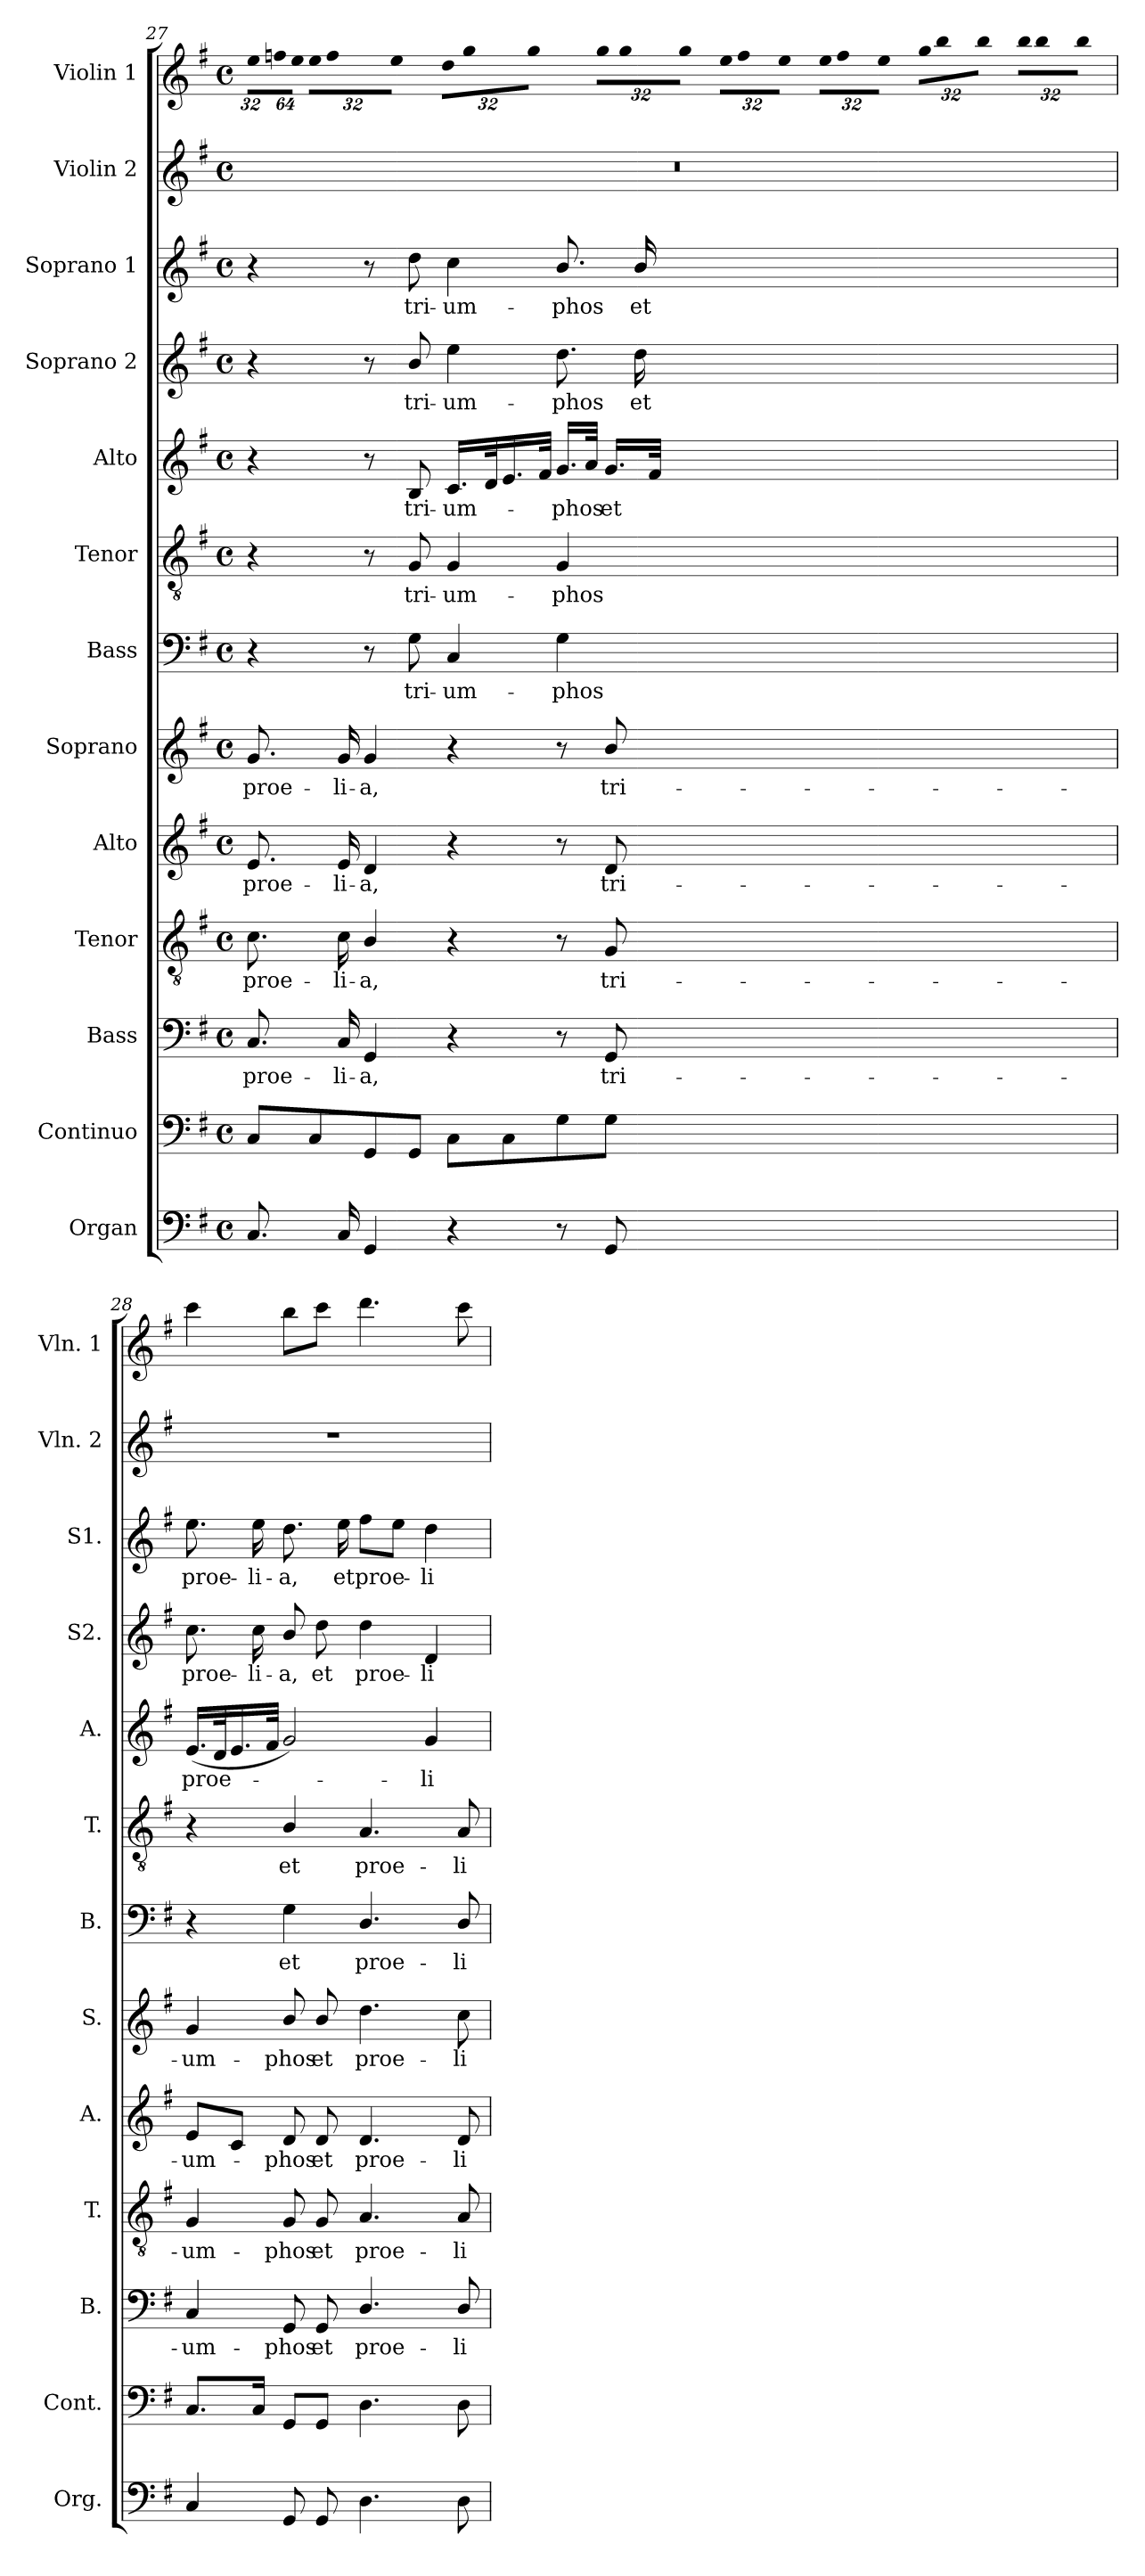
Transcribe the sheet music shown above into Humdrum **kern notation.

**kern	**kern	**kern	**text	**kern	**text	**kern	**text	**kern	**text	**kern	**text	**kern	**text	**kern	**text	**kern	**text	**kern	**text	**kern	**kern
*part13	*part12	*part11	*part11	*part10	*part10	*part9	*part9	*part8	*part8	*part7	*part7	*part6	*part6	*part5	*part5	*part4	*part4	*part3	*part3	*part2	*part1
*staff13	*staff12	*staff11	*staff11	*staff10	*staff10	*staff9	*staff9	*staff8	*staff8	*staff7	*staff7	*staff6	*staff6	*staff5	*staff5	*staff4	*staff4	*staff3	*staff3	*staff2	*staff1
*I"Organ	*I"Continuo	*I"Bass	*	*I"Tenor	*	*I"Alto	*	*I"Soprano	*	*I"Bass	*	*I"Tenor	*	*I"Alto	*	*I"Soprano 2	*	*I"Soprano 1	*	*I"Violin 2	*I"Violin 1
*I'Org.	*I'Cont.	*I'B.	*	*I'T.	*	*I'A.	*	*I'S.	*	*I'B.	*	*I'T.	*	*I'A.	*	*I'S2.	*	*I'S1.	*	*I'Vln. 2	*I'Vln. 1
*clefF4	*clefF4	*clefF4	*	*clefGv2	*	*clefG2	*	*clefG2	*	*clefF4	*	*clefGv2	*	*clefG2	*	*clefG2	*	*clefG2	*	*clefG2	*clefG2
*	*	*	*	*ITrd7c12	*	*	*	*	*	*	*	*ITrd7c12	*	*	*	*	*	*	*	*	*
*k[f#]	*k[f#]	*k[f#]	*	*k[f#]	*	*k[f#]	*	*k[f#]	*	*k[f#]	*	*k[f#]	*	*k[f#]	*	*k[f#]	*	*k[f#]	*	*k[f#]	*k[f#]
*G:	*G:	*G:	*	*G:	*	*G:	*	*G:	*	*G:	*	*G:	*	*G:	*	*G:	*	*G:	*	*G:	*G:
*M4/4	*M4/4	*M4/4	*	*M4/4	*	*M4/4	*	*M4/4	*	*M4/4	*	*M4/4	*	*M4/4	*	*M4/4	*	*M4/4	*	*M4/4	*M4/4
*met(c)	*met(c)	*met(c)	*	*met(c)	*	*met(c)	*	*met(c)	*	*met(c)	*	*met(c)	*	*met(c)	*	*met(c)	*	*met(c)	*	*met(c)	*met(c)
=27	=27	=27	=27	=27	=27	=27	=27	=27	=27	=27	=27	=27	=27	=27	=27	=27	=27	=27	=27	=27	=27
!	!	!	!LO:LY:b:color=#000000	!	!	!	!	!	!	!	!	!	!	!	!	!	!	!	!	!	!
!	!	!	!	!	!LO:LY:b:color=#000000	!	!	!	!	!	!	!	!	!	!	!	!	!	!	!	!
!	!	!	!	!	!	!	!LO:LY:b:color=#000000	!	!	!	!	!	!	!	!	!	!	!	!	!	!
!	!	!	!	!	!	!	!	!	!LO:LY:b:color=#000000	!	!	!	!	!	!	!	!	!	!	!	!
*	*	*	*	*	*	*	*	*	*	*	*	*	*	*	*	*	*	*	*	*	*Xbrackettup
!	!	!	!	!	!	!	!	!	!	!	!	!	!	!	!	!	!	!	!	!	!LO:N:vis=16
8.Ci/	8Ci/L	8.Ci/	proe-	8.Ci\	proe-	8.ei/	proe-	8.gi/	proe-	4r	.	4r	.	4r	.	4r	.	4r	.	1r	512%21eei\LL
!	!	!	!	!	!	!	!	!	!	!	!	!	!	!	!	!	!	!	!	!	!LO:N:vis=16
.	.	.	.	.	.	.	.	.	.	.	.	.	.	.	.	.	.	.	.	.	1024%43ffni\
!	!	!	!	!	!	!	!	!	!	!	!	!	!	!	!	!	!	!	!	!	!LO:N:vis=16
.	.	.	.	.	.	.	.	.	.	.	.	.	.	.	.	.	.	.	.	.	1024%43eei\JJ
!	!	!	!	!	!	!	!	!	!	!	!	!	!	!	!	!	!	!	!	!	!LO:N:vis=16
.	8Ci/	.	.	.	.	.	.	.	.	.	.	.	.	.	.	.	.	.	.	.	512%21eei\LL
!	!	!	!	!	!	!	!	!	!	!	!	!	!	!	!	!	!	!	!	!	!LO:N:vis=16
.	.	.	.	.	.	.	.	.	.	.	.	.	.	.	.	.	.	.	.	.	1024%43ffi\
!	!	!	!LO:LY:b:color=#000000	!	!	!	!	!	!	!	!	!	!	!	!	!	!	!	!	!	!
!	!	!	!	!	!LO:LY:b:color=#000000	!	!	!	!	!	!	!	!	!	!	!	!	!	!	!	!
!	!	!	!	!	!	!	!LO:LY:b:color=#000000	!	!	!	!	!	!	!	!	!	!	!	!	!	!
!	!	!	!	!	!	!	!	!	!LO:LY:b:color=#000000	!	!	!	!	!	!	!	!	!	!	!	!
16Ci/	.	16Ci/	-li-	16Ci\	-li-	16ei/	-li-	16gi/	-li-	.	.	.	.	.	.	.	.	.	.	.	.
!	!	!	!	!	!	!	!	!	!	!	!	!	!	!	!	!	!	!	!	!	!LO:N:vis=16
.	.	.	.	.	.	.	.	.	.	.	.	.	.	.	.	.	.	.	.	.	1024%43eei\JJ
!	!	!	!LO:LY:b:color=#000000	!	!	!	!	!	!	!	!	!	!	!	!	!	!	!	!	!	!
!	!	!	!	!	!LO:LY:b:color=#000000	!	!	!	!	!	!	!	!	!	!	!	!	!	!	!	!
!	!	!	!	!	!	!	!LO:LY:b:color=#000000	!	!	!	!	!	!	!	!	!	!	!	!	!	!
!	!	!	!	!	!	!	!	!	!LO:LY:b:color=#000000	!	!	!	!	!	!	!	!	!	!	!	!LO:N:vis=16
4GGi/	8GGi/	4GGi/	-a,	4BBi/	-a,	4di/	-a,	4gi/	-a,	8r	.	8r	.	8r	.	8r	.	8r	.	.	512%21ddi\LL
!	!	!	!	!	!	!	!	!	!	!	!	!	!	!	!	!	!	!	!	!	!LO:N:vis=16
.	.	.	.	.	.	.	.	.	.	.	.	.	.	.	.	.	.	.	.	.	1024%43ggi\
!	!	!	!	!	!	!	!	!	!	!	!	!	!	!	!	!	!	!	!	!	!LO:N:vis=16
.	.	.	.	.	.	.	.	.	.	.	.	.	.	.	.	.	.	.	.	.	1024%43ggi\JJ
!	!	!	!	!	!	!	!	!	!	!	!LO:LY:b:color=#000000	!	!	!	!	!	!	!	!	!	!
!	!	!	!	!	!	!	!	!	!	!	!	!	!LO:LY:b:color=#000000	!	!	!	!	!	!	!	!
!	!	!	!	!	!	!	!	!	!	!	!	!	!	!	!LO:LY:b:color=#000000	!	!	!	!	!	!
!	!	!	!	!	!	!	!	!	!	!	!	!	!	!	!	!	!LO:LY:b:color=#000000	!	!	!	!
!	!	!	!	!	!	!	!	!	!	!	!	!	!	!	!	!	!	!	!LO:LY:b:color=#000000	!	!LO:N:vis=16
.	8GGi/J	.	.	.	.	.	.	.	.	8Gi\	tri-	8GGi/	tri-	8Bi/	tri-	8bi/	tri-	8ddi\	tri-	.	512%21ggi\LL
!	!	!	!	!	!	!	!	!	!	!	!	!	!	!	!	!	!	!	!	!	!LO:N:vis=16
.	.	.	.	.	.	.	.	.	.	.	.	.	.	.	.	.	.	.	.	.	1024%43ggi\
!	!	!	!	!	!	!	!	!	!	!	!	!	!	!	!	!	!	!	!	!	!LO:N:vis=16
.	.	.	.	.	.	.	.	.	.	.	.	.	.	.	.	.	.	.	.	.	1024%43ggi\JJ
!	!	!	!	!	!	!	!	!	!	!	!LO:LY:b:color=#000000	!	!	!	!	!	!	!	!	!	!
!	!	!	!	!	!	!	!	!	!	!	!	!	!LO:LY:b:color=#000000	!	!	!	!	!	!	!	!
!	!	!	!	!	!	!	!	!	!	!	!	!	!	!	!LO:LY:b:color=#000000	!	!	!	!	!	!
!	!	!	!	!	!	!	!	!	!	!	!	!	!	!	!	!	!LO:LY:b:color=#000000	!	!	!	!
!	!	!	!	!	!	!	!	!	!	!	!	!	!	!	!	!	!	!	!LO:LY:b:color=#000000	!	!LO:N:vis=16
4r	8Ci\L	4r	.	4r	.	4r	.	4r	.	4Ci/	-um-	4GGi/	-um-	16.ci/LL	-um-	4eei\	-um-	4cci\	-um-	.	512%21eei\LL
!	!	!	!	!	!	!	!	!	!	!	!	!	!	!	!	!	!	!	!	!	!LO:N:vis=16
.	.	.	.	.	.	.	.	.	.	.	.	.	.	.	.	.	.	.	.	.	1024%43ffi\
!	!	!	!	!	!	!	!	!	!	!	!	!	!	!	!	!	!	!	!	!	!LO:N:vis=16
.	.	.	.	.	.	.	.	.	.	.	.	.	.	.	.	.	.	.	.	.	1024%43eei\JJ
.	.	.	.	.	.	.	.	.	.	.	.	.	.	32di/k	.	.	.	.	.	.	.
!	!	!	!	!	!	!	!	!	!	!	!	!	!	!	!	!	!	!	!	!	!LO:N:vis=16
.	8Ci\	.	.	.	.	.	.	.	.	.	.	.	.	16.ei/	.	.	.	.	.	.	512%21eei\LL
!	!	!	!	!	!	!	!	!	!	!	!	!	!	!	!	!	!	!	!	!	!LO:N:vis=16
.	.	.	.	.	.	.	.	.	.	.	.	.	.	.	.	.	.	.	.	.	1024%43ffi\
!	!	!	!	!	!	!	!	!	!	!	!	!	!	!	!	!	!	!	!	!	!LO:N:vis=16
.	.	.	.	.	.	.	.	.	.	.	.	.	.	.	.	.	.	.	.	.	1024%43eei\JJ
.	.	.	.	.	.	.	.	.	.	.	.	.	.	32f#i/JJk	.	.	.	.	.	.	.
!	!	!	!	!	!	!	!	!	!	!	!LO:LY:b:color=#000000	!	!	!	!	!	!	!	!	!	!
!	!	!	!	!	!	!	!	!	!	!	!	!	!LO:LY:b:color=#000000	!	!	!	!	!	!	!	!
!	!	!	!	!	!	!	!	!	!	!	!	!	!	!	!LO:LY:b:color=#000000	!	!	!	!	!	!
!	!	!	!	!	!	!	!	!	!	!	!	!	!	!	!	!	!LO:LY:b:color=#000000	!	!	!	!
!	!	!	!	!	!	!	!	!	!	!	!	!	!	!	!	!	!	!	!LO:LY:b:color=#000000	!	!LO:N:vis=16
8r	8Gi\	8r	.	8r	.	8r	.	8r	.	4Gi\	-phos	4GGi/	-phos	16.gi/LL	-phos	8.ddi\	-phos	8.bi/	-phos	.	512%21ggi\LL
!	!	!	!	!	!	!	!	!	!	!	!	!	!	!	!	!	!	!	!	!	!LO:N:vis=16
.	.	.	.	.	.	.	.	.	.	.	.	.	.	.	.	.	.	.	.	.	1024%43bbi\
!	!	!	!	!	!	!	!	!	!	!	!	!	!	!	!	!	!	!	!	!	!LO:N:vis=16
.	.	.	.	.	.	.	.	.	.	.	.	.	.	.	.	.	.	.	.	.	1024%43bbi\JJ
.	.	.	.	.	.	.	.	.	.	.	.	.	.	32ai/JJk	.	.	.	.	.	.	.
!	!	!	!LO:LY:b:color=#000000	!	!	!	!	!	!	!	!	!	!	!	!	!	!	!	!	!	!
!	!	!	!	!	!LO:LY:b:color=#000000	!	!	!	!	!	!	!	!	!	!	!	!	!	!	!	!
!	!	!	!	!	!	!	!LO:LY:b:color=#000000	!	!	!	!	!	!	!	!	!	!	!	!	!	!
!	!	!	!	!	!	!	!	!	!LO:LY:b:color=#000000	!	!	!	!	!	!	!	!	!	!	!	!
!	!	!	!	!	!	!	!	!	!	!	!	!	!	!	!LO:LY:b:color=#000000	!	!	!	!	!	!LO:N:vis=16
8GGi/	8Gi\J	8GGi/	tri-	8GGi/	tri-	8di/	tri-	8bi/	tri-	.	.	.	.	16.gi/LL	et	.	.	.	.	.	512%21bbi\LL
!	!	!	!	!	!	!	!	!	!	!	!	!	!	!	!	!	!	!	!	!	!LO:N:vis=16
.	.	.	.	.	.	.	.	.	.	.	.	.	.	.	.	.	.	.	.	.	1024%43bbi\
!	!	!	!	!	!	!	!	!	!	!	!	!	!	!	!	!	!LO:LY:b:color=#000000	!	!	!	!
!	!	!	!	!	!	!	!	!	!	!	!	!	!	!	!	!	!	!	!LO:LY:b:color=#000000	!	!
.	.	.	.	.	.	.	.	.	.	.	.	.	.	.	.	16ddi\	et	16bi/	et	.	.
!	!	!	!	!	!	!	!	!	!	!	!	!	!	!	!	!	!	!	!	!	!LO:N:vis=16
.	.	.	.	.	.	.	.	.	.	.	.	.	.	.	.	.	.	.	.	.	1024%43bbi\JJ
.	.	.	.	.	.	.	.	.	.	.	.	.	.	32f#i/JJk	.	.	.	.	.	.	.
=28	=28	=28	=28	=28	=28	=28	=28	=28	=28	=28	=28	=28	=28	=28	=28	=28	=28	=28	=28	=28	=28
!	!	!	!LO:LY:b:color=#000000	!	!	!	!	!	!	!	!	!	!	!	!	!	!	!	!	!	!
!	!	!	!	!	!LO:LY:b:color=#000000	!	!	!	!	!	!	!	!	!	!	!	!	!	!	!	!
!	!	!	!	!	!	!	!LO:LY:b:color=#000000	!	!	!	!	!	!	!	!	!	!	!	!	!	!
!	!	!	!	!	!	!	!	!	!LO:LY:b:color=#000000	!	!	!	!	!	!	!	!	!	!	!	!
!	!	!	!	!	!	!	!	!	!	!	!	!	!	!	!LO:LY:b:color=#000000	!	!	!	!	!	!
!	!	!	!	!	!	!	!	!	!	!	!	!	!	!	!	!	!LO:LY:b:color=#000000	!	!	!	!
!	!	!	!	!	!	!	!	!	!	!	!	!	!	!	!	!	!	!	!LO:LY:b:color=#000000	!	!
4Ci/	8.Ci/L	4Ci/	-um-	4GGi/	-um-	8ei/L	-um-	4gi/	-um-	4r	.	4r	.	(16.ei/LL	proe-	8.cci\	proe-	8.eei\	proe-	1r	4ccci\
.	.	.	.	.	.	.	.	.	.	.	.	.	.	32di/k	.	.	.	.	.	.	.
.	.	.	.	.	.	8ci/J	.	.	.	.	.	.	.	16.ei/	.	.	.	.	.	.	.
!	!	!	!	!	!	!	!	!	!	!	!	!	!	!	!	!	!LO:LY:b:color=#000000	!	!	!	!
!	!	!	!	!	!	!	!	!	!	!	!	!	!	!	!	!	!	!	!LO:LY:b:color=#000000	!	!
.	16Ci/Jk	.	.	.	.	.	.	.	.	.	.	.	.	.	.	16cci\	-li-	16eei\	-li-	.	.
.	.	.	.	.	.	.	.	.	.	.	.	.	.	32f#i/JJk	.	.	.	.	.	.	.
!	!	!	!LO:LY:b:color=#000000	!	!	!	!	!	!	!	!	!	!	!	!	!	!	!	!	!	!
!	!	!	!	!	!LO:LY:b:color=#000000	!	!	!	!	!	!	!	!	!	!	!	!	!	!	!	!
!	!	!	!	!	!	!	!LO:LY:b:color=#000000	!	!	!	!	!	!	!	!	!	!	!	!	!	!
!	!	!	!	!	!	!	!	!	!LO:LY:b:color=#000000	!	!	!	!	!	!	!	!	!	!	!	!
!	!	!	!	!	!	!	!	!	!	!	!LO:LY:b:color=#000000	!	!	!	!	!	!	!	!	!	!
!	!	!	!	!	!	!	!	!	!	!	!	!	!LO:LY:b:color=#000000	!	!	!	!	!	!	!	!
!	!	!	!	!	!	!	!	!	!	!	!	!	!	!	!	!	!LO:LY:b:color=#000000	!	!	!	!
!	!	!	!	!	!	!	!	!	!	!	!	!	!	!	!	!	!	!	!LO:LY:b:color=#000000	!	!
8GGi/	8GGi/L	8GGi/	-phos	8GGi/	-phos	8di/	-phos	8bi/	-phos	4Gi\	et	4BBi/	et	2gi/)	.	8bi/	-a,	8.ddi\	-a,	.	8bbi\L
!	!	!	!LO:LY:b:color=#000000	!	!	!	!	!	!	!	!	!	!	!	!	!	!	!	!	!	!
!	!	!	!	!	!LO:LY:b:color=#000000	!	!	!	!	!	!	!	!	!	!	!	!	!	!	!	!
!	!	!	!	!	!	!	!LO:LY:b:color=#000000	!	!	!	!	!	!	!	!	!	!	!	!	!	!
!	!	!	!	!	!	!	!	!	!LO:LY:b:color=#000000	!	!	!	!	!	!	!	!	!	!	!	!
!	!	!	!	!	!	!	!	!	!	!	!	!	!	!	!	!	!LO:LY:b:color=#000000	!	!	!	!
8GGi/	8GGi/J	8GGi/	et	8GGi/	et	8di/	et	8bi/	et	.	.	.	.	.	.	8ddi\	et	.	.	.	8ccci\J
!	!	!	!	!	!	!	!	!	!	!	!	!	!	!	!	!	!	!	!LO:LY:b:color=#000000	!	!
.	.	.	.	.	.	.	.	.	.	.	.	.	.	.	.	.	.	16eei\	et	.	.
!	!	!	!LO:LY:b:color=#000000	!	!	!	!	!	!	!	!	!	!	!	!	!	!	!	!	!	!
!	!	!	!	!	!LO:LY:b:color=#000000	!	!	!	!	!	!	!	!	!	!	!	!	!	!	!	!
!	!	!	!	!	!	!	!LO:LY:b:color=#000000	!	!	!	!	!	!	!	!	!	!	!	!	!	!
!	!	!	!	!	!	!	!	!	!LO:LY:b:color=#000000	!	!	!	!	!	!	!	!	!	!	!	!
!	!	!	!	!	!	!	!	!	!	!	!LO:LY:b:color=#000000	!	!	!	!	!	!	!	!	!	!
!	!	!	!	!	!	!	!	!	!	!	!	!	!LO:LY:b:color=#000000	!	!	!	!	!	!	!	!
!	!	!	!	!	!	!	!	!	!	!	!	!	!	!	!	!	!LO:LY:b:color=#000000	!	!	!	!
!	!	!	!	!	!	!	!	!	!	!	!	!	!	!	!	!	!	!	!LO:LY:b:color=#000000	!	!
4.Di\	4.Di\	4.Di/	proe-	4.AAi/	proe-	4.di/	proe-	4.ddi\	proe-	4.Di/	proe-	4.AAi/	proe-	.	.	4ddi\	proe-	8ff#i\L	proe-	.	4.dddi\
.	.	.	.	.	.	.	.	.	.	.	.	.	.	.	.	.	.	8eei\J	.	.	.
!	!	!	!	!	!	!	!	!	!	!	!	!	!	!	!LO:LY:b:color=#000000	!	!	!	!	!	!
!	!	!	!	!	!	!	!	!	!	!	!	!	!	!	!	!	!LO:LY:b:color=#000000	!	!	!	!
!	!	!	!	!	!	!	!	!	!	!	!	!	!	!	!	!	!	!	!LO:LY:b:color=#000000	!	!
.	.	.	.	.	.	.	.	.	.	.	.	.	.	4gi/	-li-	4di/	-li-	4ddi\	-li-	.	.
!	!	!	!LO:LY:b:color=#000000	!	!	!	!	!	!	!	!	!	!	!	!	!	!	!	!	!	!
!	!	!	!	!	!LO:LY:b:color=#000000	!	!	!	!	!	!	!	!	!	!	!	!	!	!	!	!
!	!	!	!	!	!	!	!LO:LY:b:color=#000000	!	!	!	!	!	!	!	!	!	!	!	!	!	!
!	!	!	!	!	!	!	!	!	!LO:LY:b:color=#000000	!	!	!	!	!	!	!	!	!	!	!	!
!	!	!	!	!	!	!	!	!	!	!	!LO:LY:b:color=#000000	!	!	!	!	!	!	!	!	!	!
!	!	!	!	!	!	!	!	!	!	!	!	!	!LO:LY:b:color=#000000	!	!	!	!	!	!	!	!
8Di\	8Di\	8Di/	-li-	8AAi/	-li-	8di/	-li-	8cci\	-li-	8Di/	-li-	8AAi/	-li-	.	.	.	.	.	.	.	8ccci\
=	=	=	=	=	=	=	=	=	=	=	=	=	=	=	=	=	=	=	=	=	=
*-	*-	*-	*-	*-	*-	*-	*-	*-	*-	*-	*-	*-	*-	*-	*-	*-	*-	*-	*-	*-	*-
